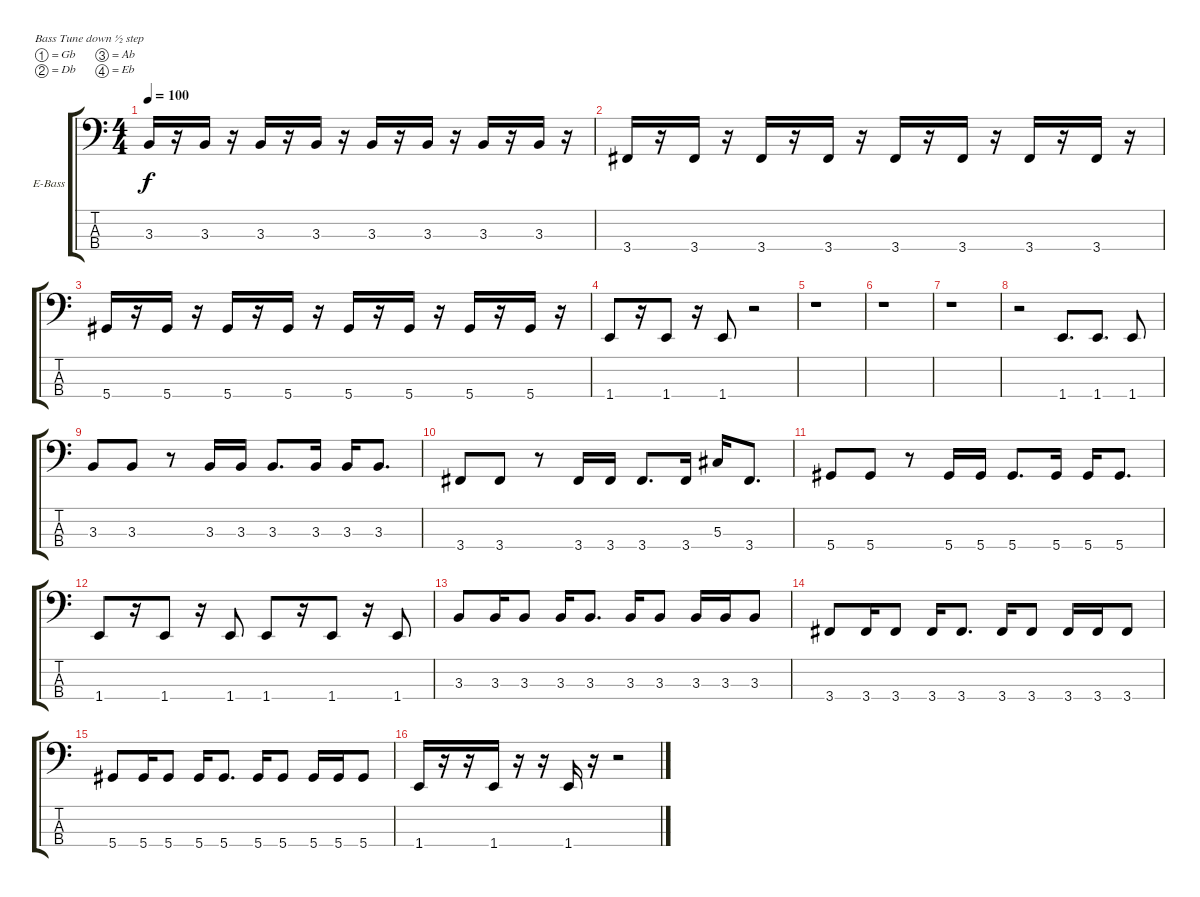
\bracketExtendMode groupsimilarinstruments
\firstSystemTrackNameOrientation horizontal
\otherSystemsTrackNameOrientation horizontal
\track ("Electric Bass" "E-Bass") {instrument electricbassfinger}
\staff {score tabs}
\tuning (Gb2 Db2 Ab1 Eb1)
\ts (4 4)
\tempo 100
\clef f4
\ks c
3.3.16{dy f} r.16 3.3.16 r.16 3.3.16 r.16 3.3.16 r.16 3.3.16 r.16 3.3.16 r.16 3.3.16 r.16 3.3.16 r.16 |
3.4.16 r.16 3.4.16 r.16 3.4.16 r.16 3.4.16 r.16 3.4.16 r.16 3.4.16 r.16 3.4.16 r.16 3.4.16 r.16 |
5.4.16 r.16 5.4.16 r.16 5.4.16 r.16 5.4.16 r.16 5.4.16 r.16 5.4.16 r.16 5.4.16 r.16 5.4.16 r.16 |
1.4.8 r.16 1.4.8 r.16 1.4.8 r.2 |
r.1 |
r.1 |
r.1 |
r.2 1.4.8{d} 1.4.8{d} 1.4.8 |
3.3.8 3.3.8 r.8 3.3.16 3.3.16 3.3.8{d} 3.3.16 3.3.16 3.3.8{d} |
3.4.8 3.4.8 r.8 3.4.16 3.4.16 3.4.8{d} 3.4.16 5.3.16 3.4.8{d} |
5.4.8 5.4.8 r.8 5.4.16 5.4.16 5.4.8{d} 5.4.16 5.4.16 5.4.8{d} |
1.4.8 r.16 1.4.8 r.16 1.4.8 1.4.8 r.16 1.4.8 r.16 1.4.8 |
3.3.8 3.3.16 3.3.8 3.3.16 3.3.8{d} 3.3.16 3.3.8 3.3.16 3.3.16 3.3.8 |
3.4.8 3.4.16 3.4.8 3.4.16 3.4.8{d} 3.4.16 3.4.8 3.4.16 3.4.16 3.4.8 |
5.4.8 5.4.16 5.4.8 5.4.16 5.4.8{d} 5.4.16 5.4.8 5.4.16 5.4.16 5.4.8 |
1.4.16 r.16 r.16 1.4.16 r.16 r.16 1.4.16 r.16 r.2
